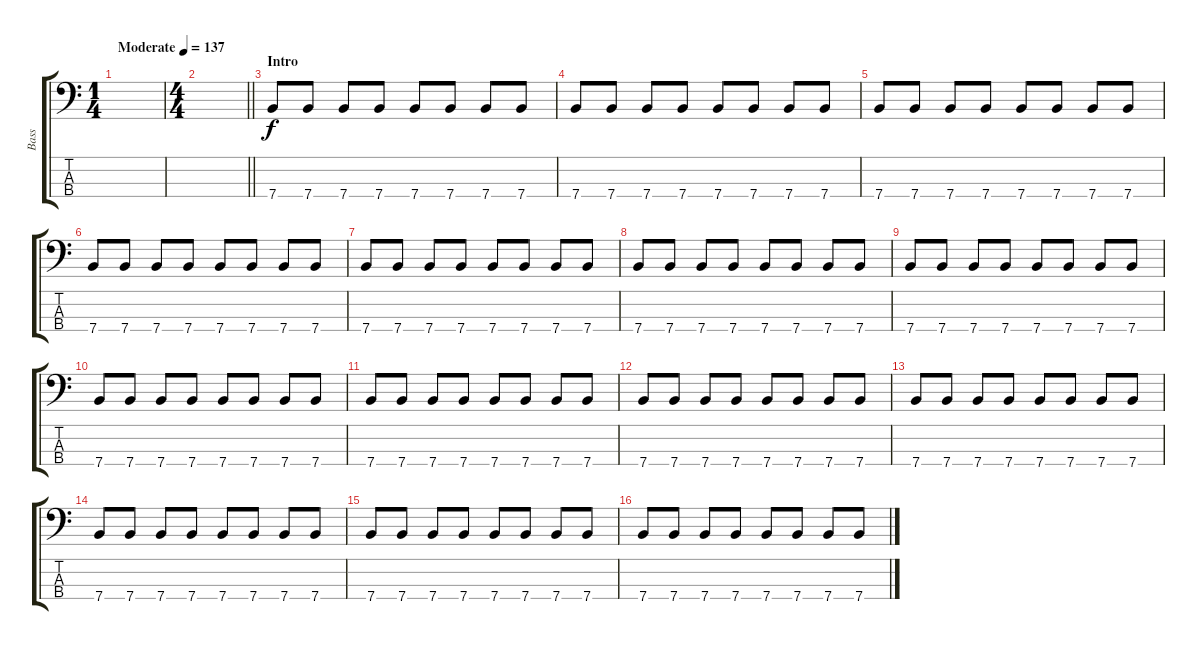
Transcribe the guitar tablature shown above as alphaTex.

\track ("Bass" "Bass") {instrument electricbassfinger}
\staff {score tabs}
\tuning (G2 D2 A1 E1) {hide}
\ts (1 4)
\tempo (137 "Moderate")
\clef f4
\ks c
|
\ts (4 4)
\barLineRight lightlight
|
\section ("" "Intro")
7.4.8 7.4.8 7.4.8 7.4.8 7.4.8 7.4.8 7.4.8 7.4.8 |
7.4.8 7.4.8 7.4.8 7.4.8 7.4.8 7.4.8 7.4.8 7.4.8 |
7.4.8 7.4.8 7.4.8 7.4.8 7.4.8 7.4.8 7.4.8 7.4.8 |
7.4.8 7.4.8 7.4.8 7.4.8 7.4.8 7.4.8 7.4.8 7.4.8 |
7.4.8 7.4.8 7.4.8 7.4.8 7.4.8 7.4.8 7.4.8 7.4.8 |
7.4.8 7.4.8 7.4.8 7.4.8 7.4.8 7.4.8 7.4.8 7.4.8 |
7.4.8 7.4.8 7.4.8 7.4.8 7.4.8 7.4.8 7.4.8 7.4.8 |
7.4.8 7.4.8 7.4.8 7.4.8 7.4.8 7.4.8 7.4.8 7.4.8 |
7.4.8 7.4.8 7.4.8 7.4.8 7.4.8 7.4.8 7.4.8 7.4.8 |
7.4.8 7.4.8 7.4.8 7.4.8 7.4.8 7.4.8 7.4.8 7.4.8 |
7.4.8 7.4.8 7.4.8 7.4.8 7.4.8 7.4.8 7.4.8 7.4.8 |
7.4.8 7.4.8 7.4.8 7.4.8 7.4.8 7.4.8 7.4.8 7.4.8 |
7.4.8 7.4.8 7.4.8 7.4.8 7.4.8 7.4.8 7.4.8 7.4.8 |
7.4.8 7.4.8 7.4.8 7.4.8 7.4.8 7.4.8 7.4.8 7.4.8
